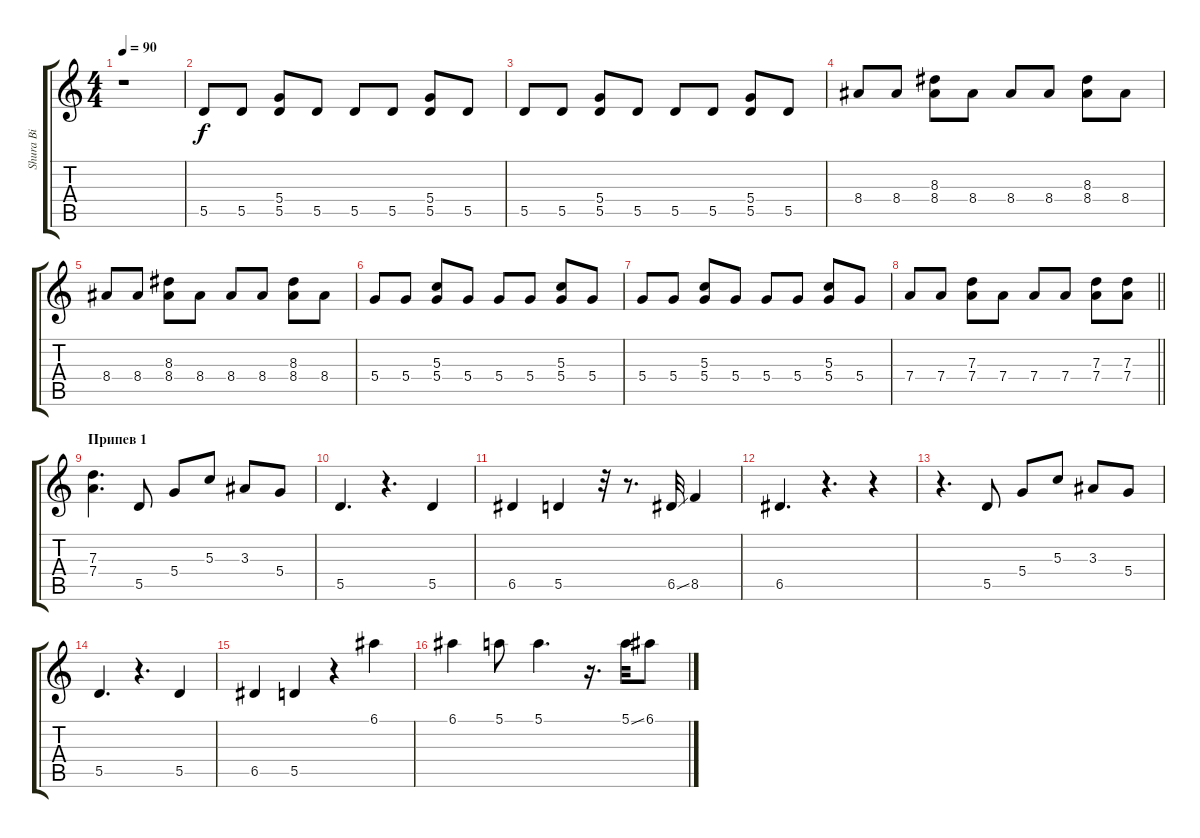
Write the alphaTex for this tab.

\track ("Shura Bi" "Shura Bi") {instrument overdrivenguitar}
\staff {score tabs}
\tuning (E4 B3 G3 D3 A2 E2) {hide}
\ts (4 4)
\tempo 90
\clef g2
\ks c
r.1{dy f} |
5.5.8{volume 10} 5.5.8 (5.4 5.5).8 5.5.8 5.5.8 5.5.8 (5.4 5.5).8 5.5.8 |
5.5.8 5.5.8 (5.4 5.5).8 5.5.8 5.5.8 5.5.8 (5.4 5.5).8 5.5.8 |
8.4.8 8.4.8 (8.3 8.4).8 8.4.8 8.4.8 8.4.8 (8.3 8.4).8 8.4.8 |
8.4.8 8.4.8 (8.3 8.4).8 8.4.8 8.4.8 8.4.8 (8.3 8.4).8 8.4.8 |
5.4.8 5.4.8 (5.3 5.4).8 5.4.8 5.4.8 5.4.8 (5.3 5.4).8 5.4.8 |
5.4.8 5.4.8 (5.3 5.4).8 5.4.8 5.4.8 5.4.8 (5.3 5.4).8 5.4.8 |
\barLineRight lightlight
7.4.8 7.4.8 (7.3 7.4).8 7.4.8 7.4.8 7.4.8 (7.3 7.4).8 (7.3 7.4).8 |
\section ("" "Припев 1")
(7.3 7.4).4{d} 5.5.8{volume 16} 5.4.8 5.3.8 3.3.8 5.4.8 |
5.5.4{d} r.4{d} 5.5.4 |
6.5.4 5.5.4 r.32 r.8{d} 6.5{ss}.32 8.5.4 |
6.5.4{d} r.4{d} r.4 |
r.4{d} 5.5.8 5.4.8 5.3.8 3.3.8 5.4.8 |
5.5.4{d} r.4{d} 5.5.4 |
6.5.4 5.5.4 r.4 6.1.4 |
6.1.4 5.1.8 5.1.4{d} r.16{d} 5.1{ss}.32 6.1.8
